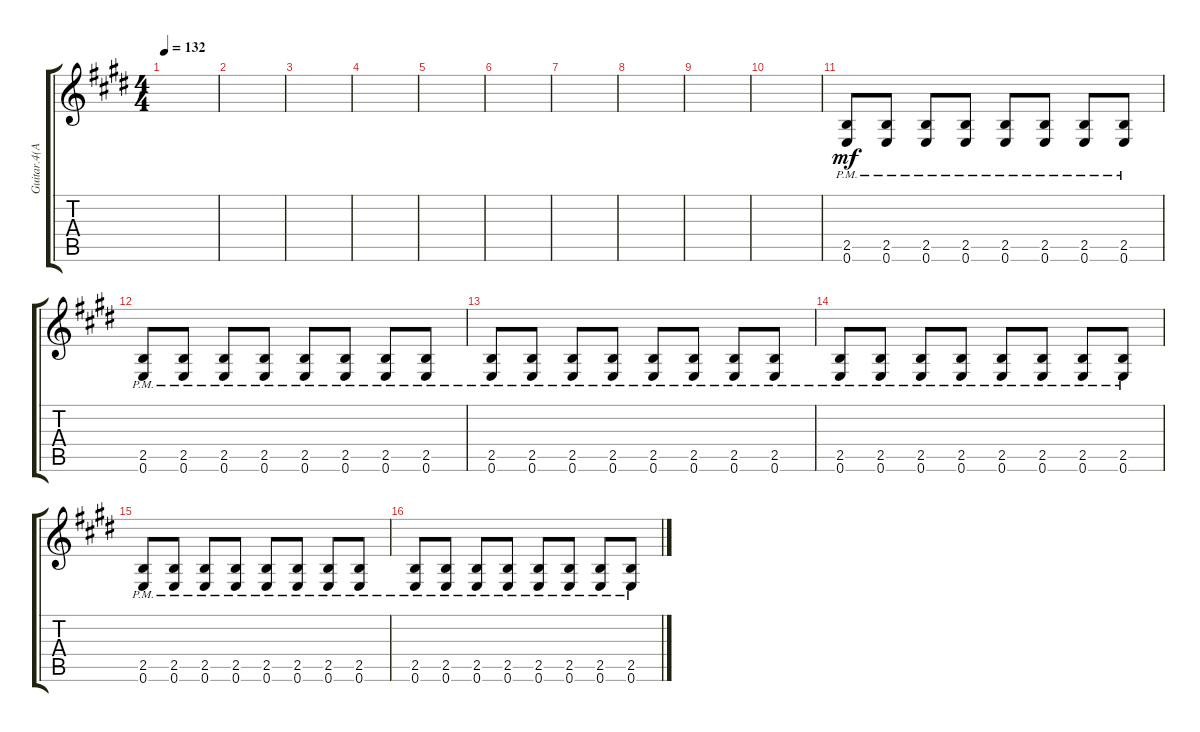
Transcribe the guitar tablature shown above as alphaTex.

\track ("Guitar.4(Acoustic)" "Guitar.4(A") {instrument acousticguitarsteel}
\staff {score tabs}
\tuning (E4 B3 G3 D3 A2 E2) {hide}
\ts (4 4)
\tempo 132
\clef g2
\ks e
|
|
|
|
|
|
|
|
|
|
(2.5{pm} 0.6{pm}).8{dy mf} (2.5{pm} 0.6{pm}).8 (2.5{pm} 0.6{pm}).8 (2.5{pm} 0.6{pm}).8 (2.5{pm} 0.6{pm}).8 (2.5{pm} 0.6{pm}).8 (2.5{pm} 0.6{pm}).8 (2.5{pm} 0.6{pm}).8 |
(2.5{pm} 0.6{pm}).8 (2.5{pm} 0.6{pm}).8 (2.5{pm} 0.6{pm}).8 (2.5{pm} 0.6{pm}).8 (2.5{pm} 0.6{pm}).8 (2.5{pm} 0.6{pm}).8 (2.5{pm} 0.6{pm}).8 (2.5{pm} 0.6{pm}).8 |
(2.5{pm} 0.6{pm}).8 (2.5{pm} 0.6{pm}).8 (2.5{pm} 0.6{pm}).8 (2.5{pm} 0.6{pm}).8 (2.5{pm} 0.6{pm}).8 (2.5{pm} 0.6{pm}).8 (2.5{pm} 0.6{pm}).8 (2.5{pm} 0.6{pm}).8 |
(2.5{pm} 0.6{pm}).8 (2.5{pm} 0.6{pm}).8 (2.5{pm} 0.6{pm}).8 (2.5{pm} 0.6{pm}).8 (2.5{pm} 0.6{pm}).8 (2.5{pm} 0.6{pm}).8 (2.5{pm} 0.6{pm}).8 (2.5{pm} 0.6{pm}).8 |
(2.5{pm} 0.6{pm}).8 (2.5{pm} 0.6{pm}).8 (2.5{pm} 0.6{pm}).8 (2.5{pm} 0.6{pm}).8 (2.5{pm} 0.6{pm}).8 (2.5{pm} 0.6{pm}).8 (2.5{pm} 0.6{pm}).8 (2.5{pm} 0.6{pm}).8 |
(2.5{pm} 0.6{pm}).8 (2.5{pm} 0.6{pm}).8 (2.5{pm} 0.6{pm}).8 (2.5{pm} 0.6{pm}).8 (2.5{pm} 0.6{pm}).8 (2.5{pm} 0.6{pm}).8 (2.5{pm} 0.6{pm}).8 (2.5{pm} 0.6{pm}).8
